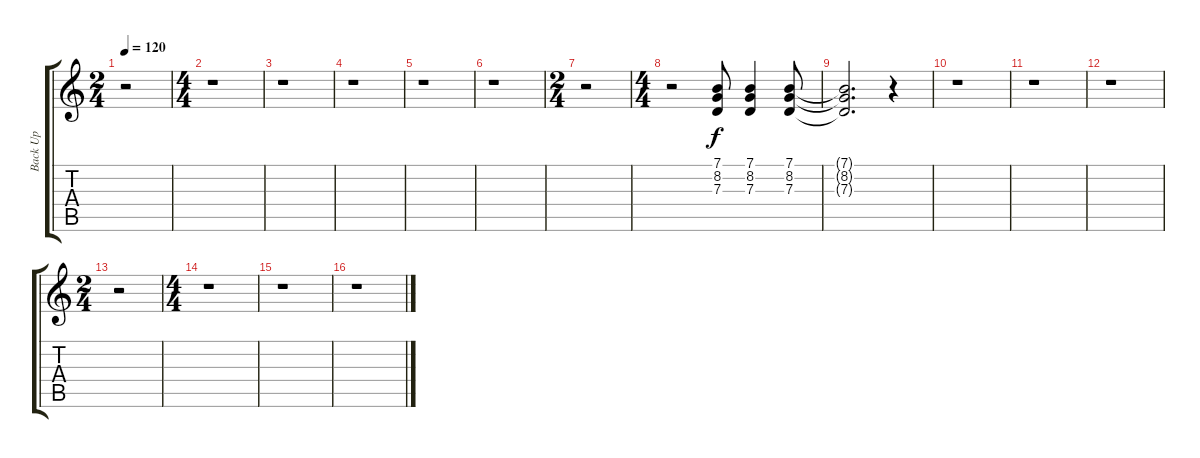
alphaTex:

\track ("Back Up" "Back Up") {instrument synthvoice}
\staff {score tabs}
\tuning (E4 B3 G3 D3 A2 E2) {hide}
\ts (2 4)
\tempo 120
\clef g2
\ks c
r.2{dy f} |
\ts (4 4)
r.1 |
r.1 |
r.1 |
r.1 |
r.1 |
\ts (2 4)
r.2 |
\ts (4 4)
r.2 (7.1 8.2 7.3).8 (7.1 8.2 7.3).4 (7.1 8.2 7.3).8 |
(7.1{t} 8.2{t} 7.3{t}).2{d} r.4 |
r.1 |
r.1 |
r.1 |
\ts (2 4)
r.2 |
\ts (4 4)
r.1 |
r.1 |
r.1
